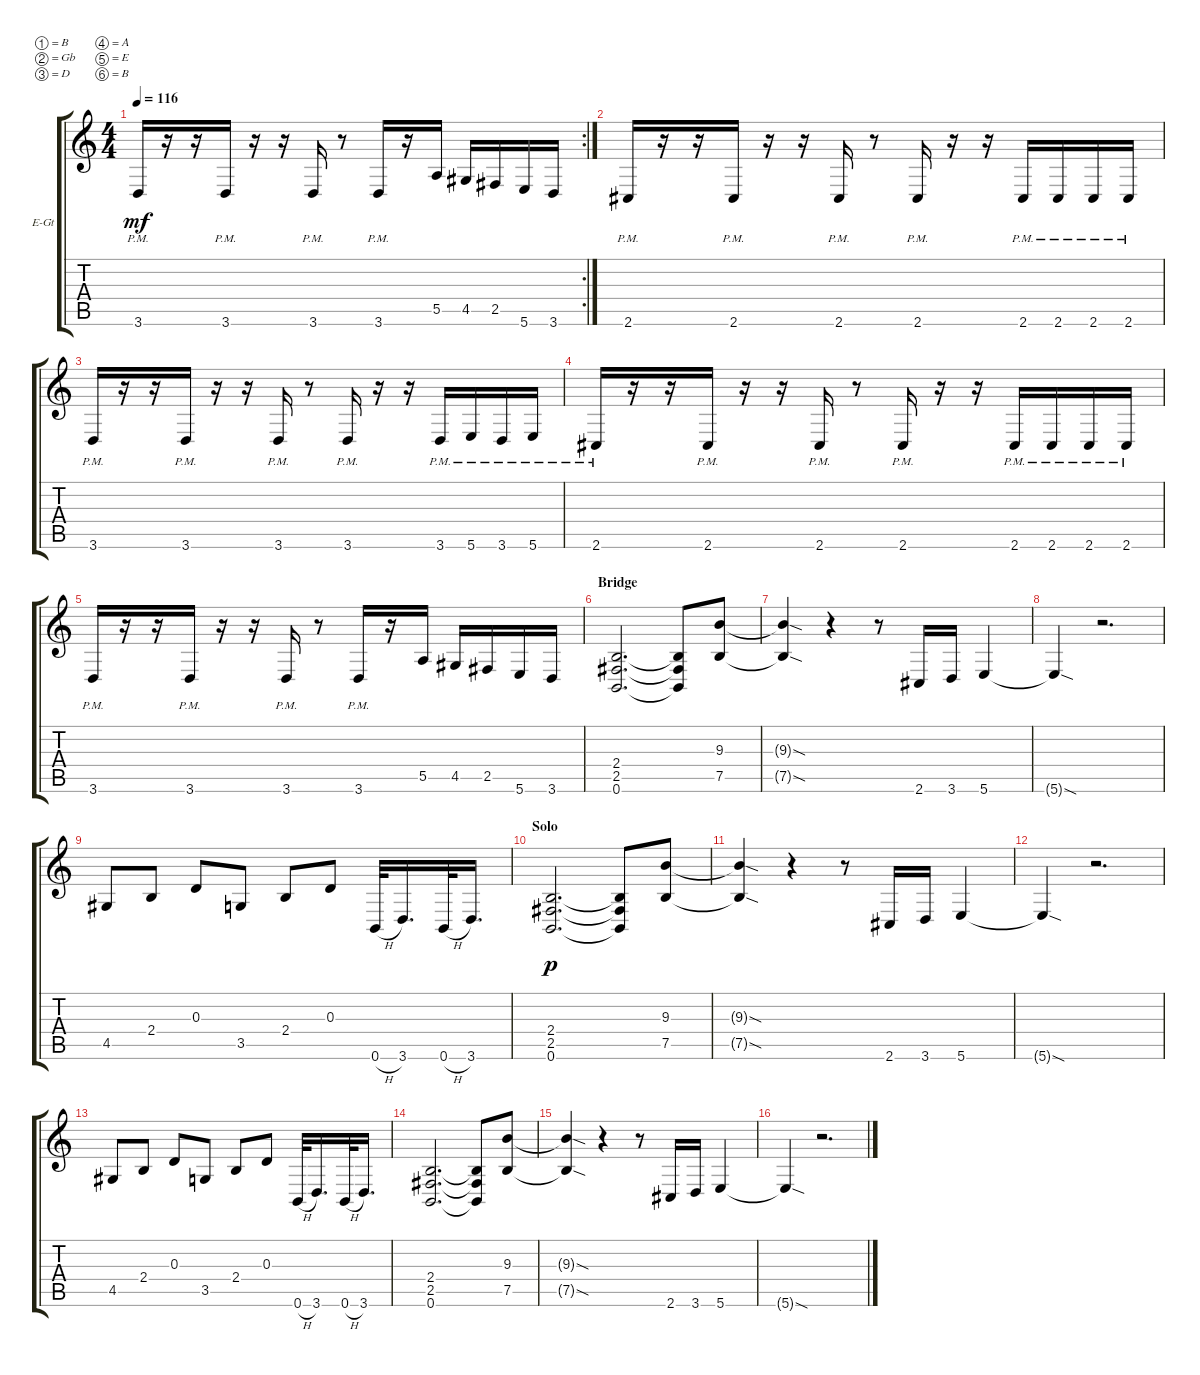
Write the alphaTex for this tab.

\bracketExtendMode groupsimilarinstruments
\firstSystemTrackNameOrientation horizontal
\otherSystemsTrackNameOrientation horizontal
\track ("Electric Guitar 2" "E-Gt") {instrument distortionguitar}
\staff {score tabs}
\tuning (B3 Gb3 D3 A2 E2 B1)
\rc 2
\ts (4 4)
\tempo 116
\clef g2
\ks c
3.6{pm}.16{dy mf} r.16 r.16 3.6{pm}.16 r.16 r.16 3.6{pm}.16 r.8 3.6{pm}.16 r.16 5.5.16 4.5.16 2.5.16 5.6.16 3.6.16 |
2.6{pm}.16 r.16 r.16 2.6{pm}.16 r.16 r.16 2.6{pm}.16 r.8 2.6{pm}.16 r.16 r.16 2.6{pm}.16 2.6{pm}.16 2.6{pm}.16 2.6{pm}.16 |
3.6{pm}.16 r.16 r.16 3.6{pm}.16 r.16 r.16 3.6{pm}.16 r.8 3.6{pm}.16 r.16 r.16 3.6{pm}.16 5.6{pm}.16 3.6{pm}.16 5.6{pm}.16 |
2.6{pm}.16 r.16 r.16 2.6{pm}.16 r.16 r.16 2.6{pm}.16 r.8 2.6{pm}.16 r.16 r.16 2.6{pm}.16 2.6{pm}.16 2.6{pm}.16 2.6{pm}.16 |
3.6{pm}.16 r.16 r.16 3.6{pm}.16 r.16 r.16 3.6{pm}.16 r.8 3.6{pm}.16 r.16 5.5.16 4.5.16 2.5.16 5.6.16 3.6.16 |
\section ("" "Bridge")
(0.6 2.5 2.4).2{d} (2.4{t} 2.5{t} 0.6{t}).8 (7.5 9.3).8 |
(9.3{sod t} 7.5{sod t}).4 r.4 r.8 2.6.16 3.6.16 5.6.4 |
5.6{sod t}.4 r.2{d} |
4.5.8 2.4.8 0.3.8 3.5.8 2.4.8 0.3.8 0.6{h}.32 3.6.16{d} 0.6{h}.32 3.6.16{d} |
\section ("" "Solo")
(0.6 2.5 2.4).2{d dy p} (2.4{t} 2.5{t} 0.6{t}).8 (7.5 9.3).8 |
(9.3{sod t} 7.5{sod t}).4 r.4 r.8 2.6.16 3.6.16 5.6.4 |
5.6{sod t}.4 r.2{d} |
4.5.8 2.4.8 0.3.8 3.5.8 2.4.8 0.3.8 0.6{h}.32 3.6.16{d} 0.6{h}.32 3.6.16{d} |
(0.6 2.5 2.4).2{d} (2.4{t} 2.5{t} 0.6{t}).8 (7.5 9.3).8 |
(9.3{sod t} 7.5{sod t}).4 r.4 r.8 2.6.16 3.6.16 5.6.4 |
5.6{sod t}.4 r.2{d}
